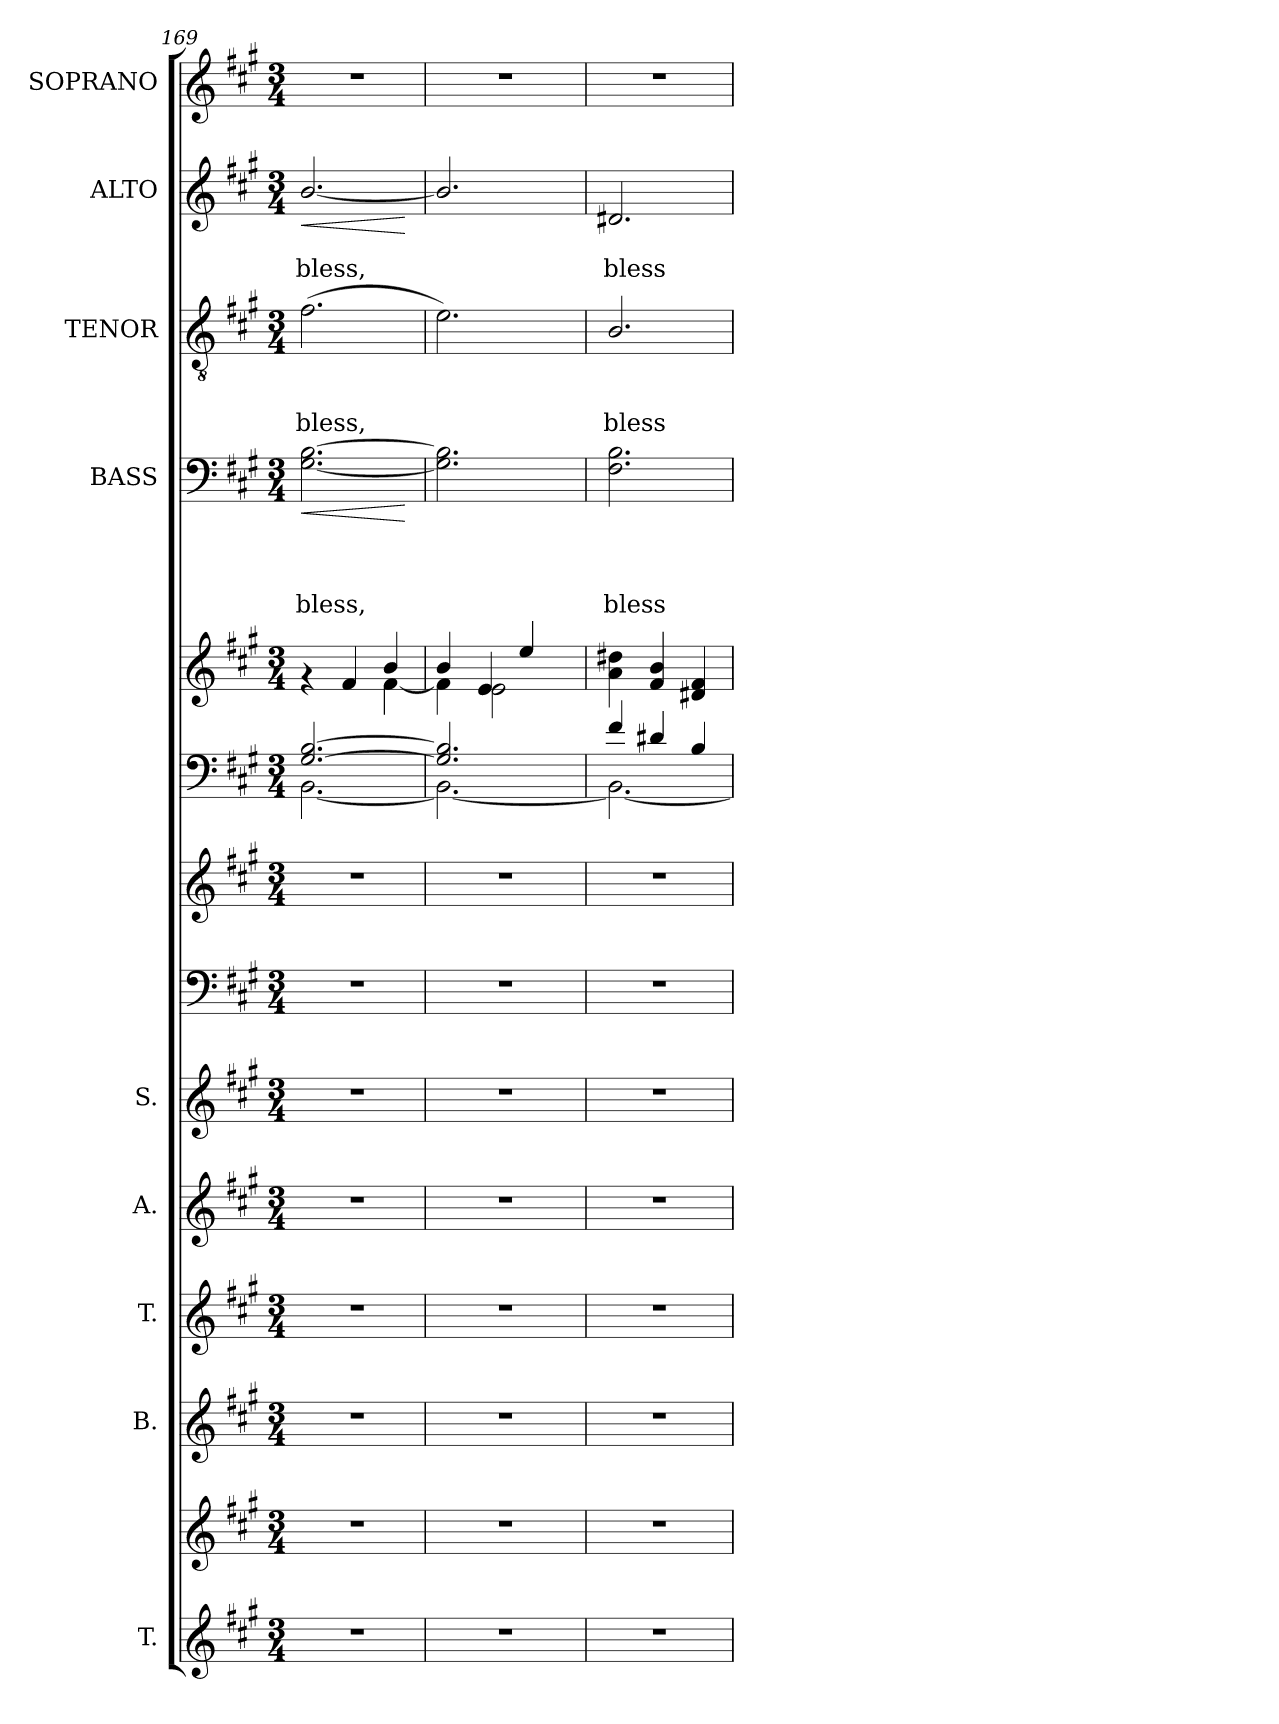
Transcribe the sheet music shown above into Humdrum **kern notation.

**kern	**kern	**kern	**kern	**kern	**kern	**kern	**kern	**kern	**kern	**kern	**text	**text	**text	**text	**dynam	**kern	**text	**text	**text	**kern	**text	**text	**dynam	**kern
*part13	*part13	*part12	*part11	*part10	*part9	*part8	*part7	*part6	*part5	*part4	*part4	*part4	*part4	*part4	*part4	*part3	*part3	*part3	*part3	*part2	*part2	*part2	*part2	*part1
*staff14	*staff13	*staff12	*staff11	*staff10	*staff9	*staff8	*staff7	*staff6	*staff5	*staff4	*staff4	*staff4	*staff4	*staff4	*staff4	*staff3	*staff3	*staff3	*staff3	*staff2	*staff2	*staff2	*staff2	*staff1
*I"T.	*	*I"B.	*I"T.	*I"A.	*I"S.	*	*	*	*	*I"BASS	*	*	*	*	*	*I"TENOR	*	*	*	*I"ALTO	*	*	*	*I"SOPRANO
*	*	*	*	*	*	*	*	*	*	*I'B.	*	*	*	*	*	*I'T.	*	*	*	*I'A.	*	*	*	*I'S.
*clefG2	*clefG2	*clefG2	*clefG2	*clefG2	*clefG2	*clefF4	*clefG2	*clefF4	*clefG2	*clefF4	*	*	*	*	*	*clefGv2	*	*	*	*clefG2	*	*	*	*clefG2
*k[f#c#g#]	*k[f#c#g#]	*k[f#c#g#]	*k[f#c#g#]	*k[f#c#g#]	*k[f#c#g#]	*k[f#c#g#]	*k[f#c#g#]	*k[f#c#g#]	*k[f#c#g#]	*k[f#c#g#]	*	*	*	*	*	*k[f#c#g#]	*	*	*	*k[f#c#g#]	*	*	*	*k[f#c#g#]
*A:	*A:	*A:	*A:	*A:	*A:	*A:	*A:	*A:	*A:	*A:	*	*	*	*	*	*A:	*	*	*	*A:	*	*	*	*A:
*M3/4	*M3/4	*M3/4	*M3/4	*M3/4	*M3/4	*M3/4	*M3/4	*M3/4	*M3/4	*M3/4	*	*	*	*	*	*M3/4	*	*	*	*M3/4	*	*	*	*M3/4
=169	=169	=169	=169	=169	=169	=169	=169	=169	=169	=169	=169	=169	=169	=169	=169	=169	=169	=169	=169	=169	=169	=169	=169	=169
*	*	*	*	*	*	*	*	*^	*^	*	*	*	*	*	*	*	*	*	*	*	*	*	*	*
!	!	!	!	!	!	!	!	!	!	!	!	!	!	!	!	!LO:LY:b	!LO:HP:b	!	!	!	!LO:LY:b	!	!	!LO:LY:b	!LO:HP:b	!
2.r	2.r	2.r	2.r	2.r	2.r	2.r	2.r	[>2.G#/ [>2.B/	[<2.BB\	4rf	2ryy	[<2.G#\ [>2.B\	.	.	.	bless,	<	(>2.f#\	.	.	bless,	[<2.b/	.	bless,	<	2.r
.	.	.	.	.	.	.	.	.	.	4f#/	.	.	.	.	.	.	.	.	.	.	.	.	.	.	.	.
.	.	.	.	.	.	.	.	.	.	4b/	[<4f#\	.	.	.	.	.	.	.	.	.	.	.	.	.	.	.
*	*	*	*	*	*	*	*	*v	*v	*	*	*	*	*	*	*	*	*	*	*	*	*	*	*	*	*
*	*	*	*	*	*	*	*	*	*v	*v	*	*	*	*	*	*	*	*	*	*	*	*	*	*	*
.	.	.	.	.	.	.	.	.	.	.	.	.	.	.	[	.	.	.	.	.	.	.	[	.
=170	=170	=170	=170	=170	=170	=170	=170	=170	=170	=170	=170	=170	=170	=170	=170	=170	=170	=170	=170	=170	=170	=170	=170	=170
*	*	*	*	*	*	*	*	*^	*^	*	*	*	*	*	*	*	*	*	*	*	*	*	*	*
2.r	2.r	2.r	2.r	2.r	2.r	2.r	2.r	2.G#/] 2.B/]	2.BB\_	4b/	4f#\]	2.G#\] 2.B\]	.	.	.	.	.	2.e\)	.	.	.	2.b/]	.	.	.	2.r
.	.	.	.	.	.	.	.	.	.	4e/	2e\	.	.	.	.	.	.	.	.	.	.	.	.	.	.	.
.	.	.	.	.	.	.	.	.	.	4ee/	.	.	.	.	.	.	.	.	.	.	.	.	.	.	.	.
*	*	*	*	*	*	*	*	*	*	*v	*v	*	*	*	*	*	*	*	*	*	*	*	*	*	*	*
=171	=171	=171	=171	=171	=171	=171	=171	=171	=171	=171	=171	=171	=171	=171	=171	=171	=171	=171	=171	=171	=171	=171	=171	=171	=171
!	!	!	!	!	!	!	!	!	!	!	!	!	!	!	!LO:LY:b	!	!	!	!	!LO:LY:b	!	!	!LO:LY:b	!	!
2.r	2.r	2.r	2.r	2.r	2.r	2.r	2.r	4f#/	2.BB\_	4a\ 4dd#X\	2.F#\ 2.B\	.	.	.	bless	.	2.B/	.	.	bless	2.d#X/	.	bless	.	2.r
.	.	.	.	.	.	.	.	4d#X/	.	4f#/ 4b/	.	.	.	.	.	.	.	.	.	.	.	.	.	.	.
.	.	.	.	.	.	.	.	4B/	.	4d#X/ 4f#/	.	.	.	.	.	.	.	.	.	.	.	.	.	.	.
*	*	*	*	*	*	*	*	*v	*v	*	*	*	*	*	*	*	*	*	*	*	*	*	*	*	*
=	=	=	=	=	=	=	=	=	=	=	=	=	=	=	=	=	=	=	=	=	=	=	=	=
*-	*-	*-	*-	*-	*-	*-	*-	*-	*-	*-	*-	*-	*-	*-	*-	*-	*-	*-	*-	*-	*-	*-	*-	*-
